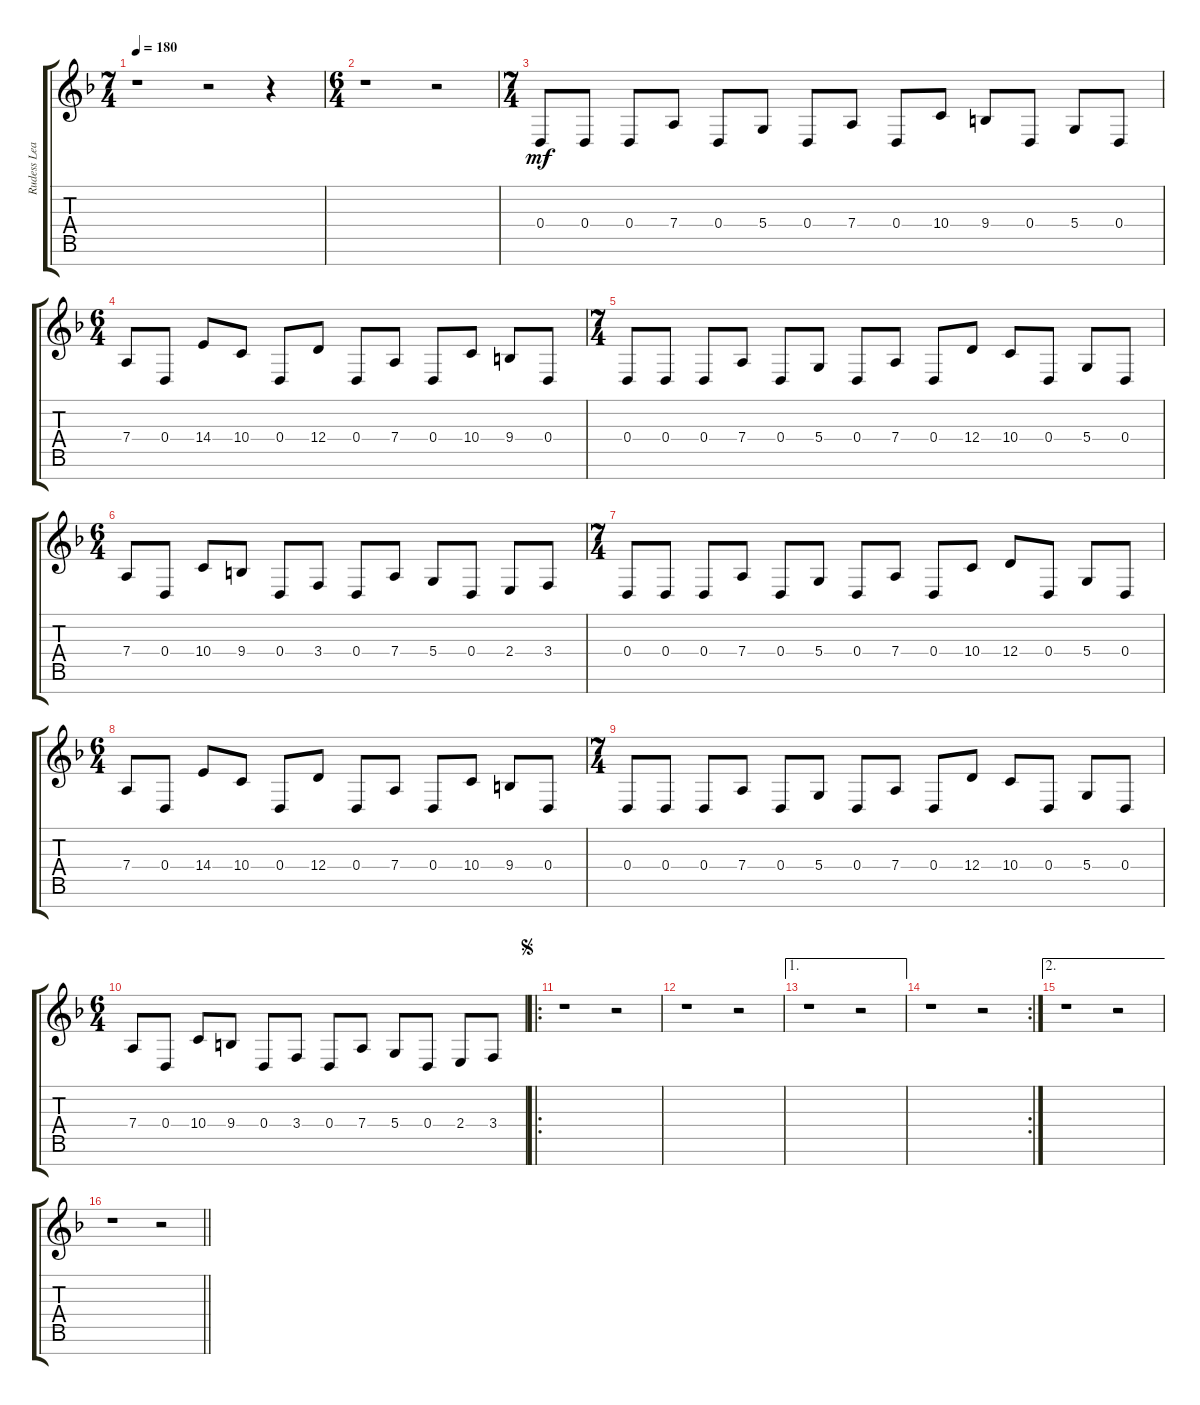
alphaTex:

\track ("Rudess Lead" "Rudess Lea") {instrument lead2sawtooth}
\staff {score tabs}
\tuning (E4 B3 G3 D3 A2 E2 B1) {hide}
\ts (7 4)
\tempo 180
\clef g2
\ks f
r.1{dy mf} r.2 r.4 |
\ts (6 4)
r.1 r.2 |
\ts (7 4)
0.4.8 0.4.8 0.4.8 7.4.8 0.4.8 5.4.8 0.4.8 7.4.8 0.4.8 10.4.8 9.4.8 0.4.8 5.4.8 0.4.8 |
\ts (6 4)
7.4.8 0.4.8 14.4.8 10.4.8 0.4.8 12.4.8 0.4.8 7.4.8 0.4.8 10.4.8 9.4.8 0.4.8 |
\ts (7 4)
0.4.8 0.4.8 0.4.8 7.4.8 0.4.8 5.4.8 0.4.8 7.4.8 0.4.8 12.4.8 10.4.8 0.4.8 5.4.8 0.4.8 |
\ts (6 4)
7.4.8 0.4.8 10.4.8 9.4.8 0.4.8 3.4.8 0.4.8 7.4.8 5.4.8 0.4.8 2.4.8 3.4.8 |
\ts (7 4)
0.4.8 0.4.8 0.4.8 7.4.8 0.4.8 5.4.8 0.4.8 7.4.8 0.4.8 10.4.8 12.4.8 0.4.8 5.4.8 0.4.8 |
\ts (6 4)
7.4.8 0.4.8 14.4.8 10.4.8 0.4.8 12.4.8 0.4.8 7.4.8 0.4.8 10.4.8 9.4.8 0.4.8 |
\ts (7 4)
0.4.8 0.4.8 0.4.8 7.4.8 0.4.8 5.4.8 0.4.8 7.4.8 0.4.8 12.4.8 10.4.8 0.4.8 5.4.8 0.4.8 |
\ts (6 4)
7.4.8 0.4.8 10.4.8 9.4.8 0.4.8 3.4.8 0.4.8 7.4.8 5.4.8 0.4.8 2.4.8 3.4.8 |
\ro
\jump segno
r.1 r.2 |
r.1 r.2 |
\ae 1
r.1 r.2 |
\rc 2
r.1 r.2 |
\ae 2
r.1 r.2 |
\barLineRight lightlight
r.1 r.2
